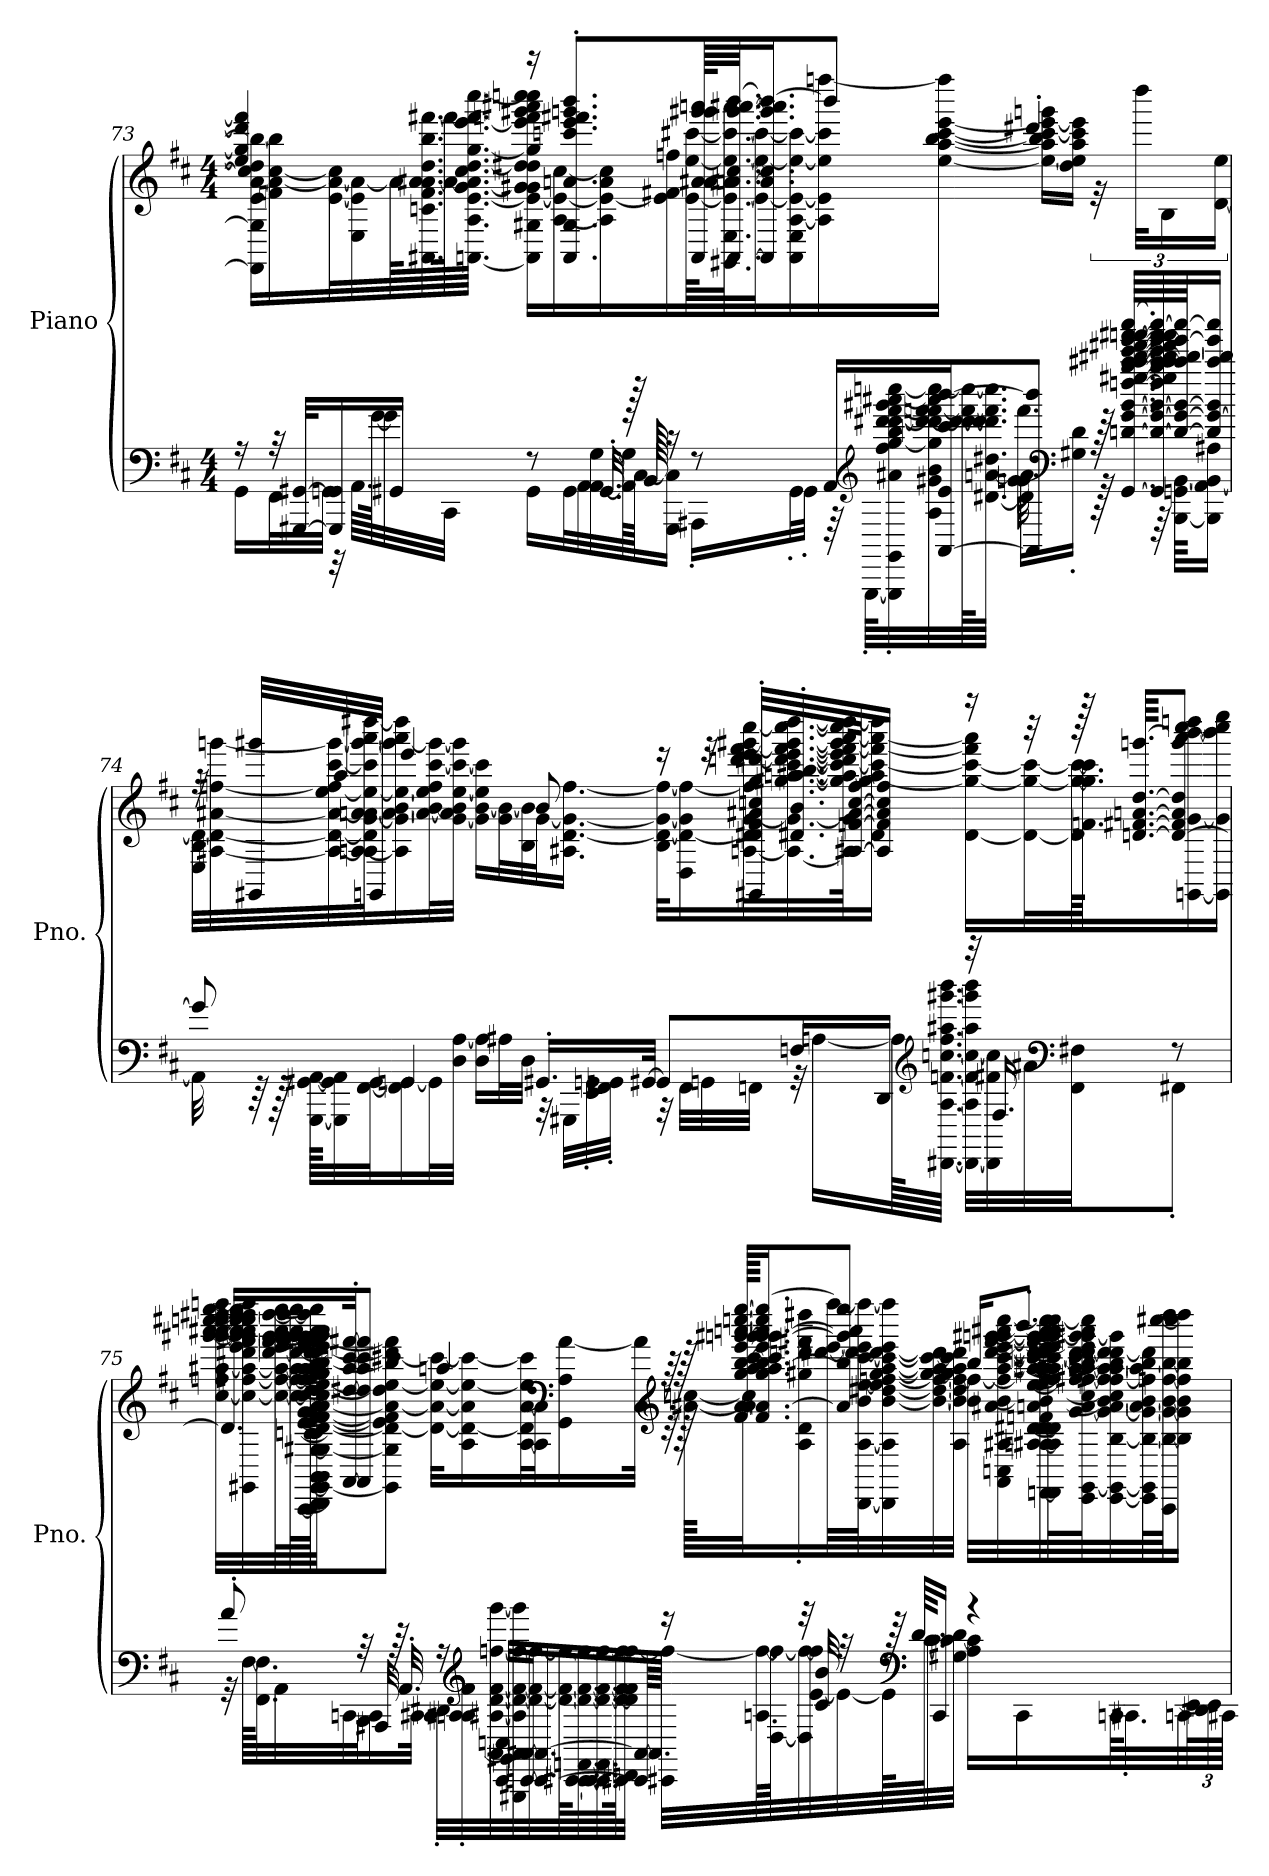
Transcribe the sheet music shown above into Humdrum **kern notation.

**kern	**kern
*part1	*part1
*staff2	*staff1
*I"Piano	*
*I'Pno.	*
!!LO:PB:g=z
*clefF4	*clefG2
*k[f#c#]	*k[f#c#]
*M4/4	*M4/4
=73	=73
*^	*^
16r	16GG\LL	4ee/] 4gg/] 4ddd/] 4fff/]	16FF#\] 16G\] 16e\ [16a\ 16cc#\] 16dd\ 16bb\_LL
32r	32FF#\L	.	16fn\ 16a\_ [16cc#\ 16bb\]
[32GGG#X/ [32GG#X/KLL	32GGn\JJJ	.	.
16GGG#/] 16GG#/]	32r	.	[32e\ 32a\_ 32cc#\]L
.	64.AA\LLLL	.	32E\ 32e\] 32a\_
.	[128g\JK	.	.
16GG#X/JJ	32g\]	.	128a\KL]
.	.	.	64.AA#X\ 64.cn\ 64.f\ [64.a\ 64.a#X\ 64.dd\ 64.bb\ [64.fff#X\
.	32CC#\JJJ	.	128a\_ 128fff#\_K
.	.	.	[64.AAn\ 64.A\ [64.e\ [64.g\ 64.a\] 64.cc#\ [64.dd\ [64.gg\ [64.eee\ 64.fff#\] [64.cccc#\JJJJ
8r	16GG#\LL	16r	16AA\] 16G#X\ 16e\_ 16g\] 16g#X\ 16dd\] 16dd#X\ 16gg\] 16eee\] 16fffn\ 16ggg#X\ 16aaa#X\ 16ccccn\ 16cccc#\]LL
.	32GG#\L	8.AA/' 8.G#/' 8.an/' 8.cccn/' 8.eee/' 8.fff#X/' 8.gggn/' 8.bbb/'L	[16A\ 16e\_ [16cc#\
.	32AA\	.	.
32.GG#'/	[32.AA\ [32.G\	.	16A\] 16e\_ 16a\ 16cc#\]
128r	128AA\] 128G\]LL	.	.
128BB/	[128C#\JJJ	.	.
16r	16GGG#\ 16C#\]JJ	.	16e\] 16f#X\ 16ffn\
8r	16AAA#X'\LL	128AA/ 128a/ 128a#X/ 128ggg/ 128ggg#X/ 128aaan/KLLL	[128e\ [128ee\ [128ccc#X\KLL
.	.	[64.AA/ [64.an/ [64.cc#/ [64.ggg#/ [64.aaa/ [64.bbb/JJ	64.GG#X\ 64.E\ 64.e\_ 64.a#X\ 64.ee\_ 64.ccc#\_ 64.aaa#X\J
.	.	16.AA/] 16.a/] 16.cc#/] 16.ggg#/] 16.aaa/] 16.bbb/_J	32e\_ 32ee\_ 32ccc#\_J
.	32GG#'\L	.	16AA\ 16E\ [16A\ 16e\_ 16ee\_ 16ccc#\_
.	32GG#'\JJJ	.	.
16AA/LL	64r	8bbb/J]	16A\] 16e\] 16ee\] 16ccc#\] [16ffffn\
*clefG2	*	*	*
.	[64GGG#'\KLLL	.	.
.	32GGG#\]' 32GG#\' 32a#X\' 32ff#\' [32gg\' 32bb\' [32ddd\' [32ddd#X\' [32fff#\' 32ggg#X\' [32aaa#X\' [32ccccn\'	.	.
[16AA/ 16e/ 16cccn/ [16bbb/J	32A\ 32g#X\ 32b\ 32gg\] 32ddd\_ 32ddd#\_ 32fffn\ 32fff#\_ 32aaa#\] 32cccc\_	.	[16ee\ [16aa\ [16bb\ [16ccc#\ [16eee\ 16ffff\]JJ
.	128ddd\_ 128ddd#\_ 128fff#\_ 128cccc\_KL	.	.
.	[64.d#X\ [64.an\ 64.dd#X\ 64.ddd\] 64.ddd#\] 64.fff#\] 64.cccc\]JJJJ	.	.
8AA/] 8bbb/]J	16d#\] 16gn\ 16a\]LL	4ddd#X'/	16ee\_ 16aa\] 16bb\] 16ccc#\_ 16eee\_ 16gggn\LL
*clefF4	*	*	*
.	16G#X\' 16d#\'JJ	.	16dd#\ 16ee\] 16aa\ 16ccc#\] 16eee\]JJ
128r	128r	.	48r
[64.GG#/ [64.dn/ [64.g/ [64.b/ [64.ffn/ [64.gg#X/ [64.bb/ [64.ccc/ [64.ccc#X/ [64.ddd#X/ [64.eee/ [64.fff#X/ [64.ggg#/ [64.aaan/ [64.aaa#X/ [64.cccc/LLLL	64.BB\ 64.a\	.	.
.	.	.	48dddd\KLL
64GG#/] 64d/_ 64g/_ 64b/_ 64ff/] 64gg#/] 64bb/] 64ccc/] 64ccc#/_ 64ddd#/_ 64eee/] 64fff#/] 64ggg#/_ 64aaa/] 64aaa#/] 64cccc/_	64r	.	.
.	.	.	24B\
64d/_ 64g/_ 64b/_ 64ccc#/_ 64ddd#/_ 64ggg#/_ 64cccc/_JJ	[64BBB\ 64GGn\ [64BB\KKLL	.	.
16d/] 16g/_ 16b/] 16ccc#/] 16ddd#/] 16ggg#/] 16cccc/]JJ	16BBB\] [16AA\ 16BB\] 16A#X\JJ	.	.
.	.	.	[24d\ 24ee\JJ
!!LO:LB:g=z	!!
=74	=74	=74	=74
8g/]	32AA\]	32r	32E\ 32B\ 32d\_LLL
.	64r	32GG#X/ 32ggg#X/LLL	[32A#X\ 32d\_ [32a#X\ [32ffn\ [32gggn\
.	128r	.	.
.	[128GGG\ [128GG#X\ [128AA\KKLLL	.	.
.	32GGG\] 32GG#\] 32AA\]	32aa/	32A#\_ 32d\_ 32a#\_ [32ee\ 32ff\] [32ccc#\ 32ggg\_
.	[32FF#\ [32GG#\J	32GGn/JJJ	[32An\ 32A#\] 32d\] [32g\ [32an\ 32a#\] 32ee\_ 32ccc#\] 32ggg\_ [32aaa\ [32dddd#X\J
4GGn/	16FF#\] 16GG#\_	4eee/	16A\] 16g\] 16a\_ [16b\ 16ee\_ 16ggg\_ 16aaa\] 16dddd#\]
.	32GG#\L]	.	32a\_ 32b\_ 32ee\] 32ff\ [32ccc#\ 32ggg\_L
.	32D\ [32A\JJJ	.	[32g\ 32a\] 32b\] [32ee\ 32ccc#\_ 32ggg\]JJJ
.	16D\ 16A\]LL	.	16g\] [16b\ 16ee\] 16ccc#\]LL
.	32A#X\L	.	32g\ 32b\_L
.	32D\JJJ	.	32B\ 32b\]
16.GG#X'/LL	32r	8b/	[32g\J
.	32GGG#X\LLL	.	16.A#X\ [16.d\ 16.g\_ [16.ff\JJ
.	32EE\' 32GGn\'	.	.
[32GG#X/JJk	32FF#\' 32GGn\'JJJ	.	.
8GG#/L]	32r	16r	32B\ 32d\_ 32g\_ 32ff\_KLL
.	32FF#\LLL	.	16D\ 16d\_ 16g\] 16ff\_
.	32GGn\	32r	.
.	32FFn\JJJ	32GG#X/' 32d#X/' 32f#/' 32a#X/' 32ccn/' 32gg/' 32ddd#X/'LLL	[32An\ 32d\] [32g\ 32ff\] [32dddn\ [32eee\ [32fff#\ [32ggg#X\ [32cccc#\L
16Fn/L	32r	32.d#X/' 32.b/' 32.aa#X/' 32.bb/'	32.A\_ 32.g\_ [32.gg#X\ [32.aan\ [32.ccc#\ 32.ddd\_ 32.eee\_ 32.fff#\_ 32.ggg#\_ 32.cccc#\_ [32.dddd#\
.	[16An\LL	.	.
.	.	[64A#X/ [64fn/ [64a#/ [64cc/ [64ff/JK	64A\] 64g\] 64gg#\_ 64aa\_ 64ccc#\_ 64ddd\] 64eee\] 64fff#\_ 64ggg#\] [64aaa\ 64cccc#\] 64dddd#\_JK
16DD/JJ	.	16A#/] 16f/] 16a#/] 16cc/] 16ff/]JJ	16d#\ 16gg#\_ 16aa\] 16ccc#\_ 16fff#\_ 16aaa\_ 16dddd#\]JJ
.	128A\KLL]	.	.
*clefG2	*	*	*
.	[64.DD#X\ [64.A\ [64.fn\ [64.ccn\ 64.ff#\ [64.aa#X\ [64.ggg#X\ [64.bbb\JJJJ	.	.
32r	32DD#\_ 32A\] 32f\] 32cc\_ 32aa#\] 32ggg#\] 32bbb\]LLL	16r	[16d#\ 16gg#\_ 16ccc#\_ 16fff#\] 16aaa\]LL
16.F/	32DD#\] 32f#X\ 32cc\]	.	.
.	32a#X\	32r	32d#\_ 32gg#\_ 32ccc#\_L
*clefF4	*	*	*
.	32FF\ 32F#X\JJ	128r	128d#\] 128gg#\_ 128ccc#\_KL
.	.	[64.dn/ [64.f#X/ [64.an/ [64.dd/ [64.gggn/KKKL	64.fn\ 64.gg#\] 64.ccc#\]JJ
8r	8FF#X'\J	8d/_ 8f#/] 8a/] 8dd/] 8ggg/]J	[16GGn\ [16g\ 16aaa\ [16bbb\ [16cccc#\ 16ddddn\
.	.	.	16GG\] 16g\] 16bbb\] 16cccc#\] 16eeee\JJ
!!LO:LB:g=z	!!
=75	=75	=75	=75
8a'/	32r	16.d/LL]	[32cc#\ 32ffn\ [32aa#X\ [32ggg\ [32ggg#X\ [32aaa\ [32aaa#X\ [32ccccn\ [32cccc#X\ [32dddd#X\ [32eeee\ [32ffffn\LLL
.	[128F#\KLLLL	.	32GG#X\ 32cc#\_ [32ff#X\ 32aa#\_ [32ddd#X\ [32eee\ [32fff#\ 32ggg#\_ 32ggg\_ 32aaa\] 32aaa#\_ 32cccc\] 32cccc#\] 32ddddn\ 32dddd#\_ 32eeee\_ 32ffff\]
.	64.FF#\ 64.F#\]J	.	.
.	32AA\	.	64cc#\_ 64ff#\_ 64aa#\_ 64ddd#\_ 64eee\] 64fff#\_ 64ggg\_ 64ggg#\_ 64aaa#\_ 64dddd#\_ 64eeee\_L
.	.	.	128cc#\_ 128ff#\_ 128aa#\_ 128ddd#\] 128fff#\_ 128ggg\_ 128ggg#\_ 128aaa#\_ 128dddd#\_ 128eeee\_L
.	.	.	[128CC#\ [128DD\ [128GG#\ [128BB\ [128G#X\ [128cn\ [128e\ [128f#\ [128g\ [128a\ 128cc#\_ [128dd\ 128ff#\_ [128gg\ 128aa#\_ [128bb\ [128ddd#\ [128eee\ [128fffn\ 128fff#\] 128ggg\_ 128ggg#\_ 128aaa#\_ 128dddd#\] 128eeee\]JJ
.	32CCn\	[32AA/' [32dd#X/' [32aan/' [32cccn/' [32fff#X/'JK	32CC#\] 32DD\] 32GG#\_ 32BB\] 32G#\_ 32c\] [32d\ 32e\_ 32f#\_ 32g\] 32a\_ 32cc#\] 32dd\_ [32ee\ 32ff#\] 32gg\] 32aa#\] 32bb\_ 32ddd#\_ 32eee\] 32fff\_ 32ggg\] 32ggg#\] 32aaa#\]JJ
32r	32BBB\J	8AA/] 8dd#/] 8aa/] 8ccc/] 8fff#/]J	8GG#\] 8G#\] 8d\_ 8e\] 8f#\] 8a\_ 8dd\] 8ee\_ 8bb\] [8ccc#X\ 8ddd#\] 8fff\]J
32AAA#X/	16CC\	.	.
64r	.	.	.
32.AA'/	.	.	.
.	32CC\JJk	.	.
16r	32CC#X\' 32DD#X\'LLL	4aan/	32d\_ 32a\_ 32ee\_ 32ccc#\_KLL
.	32CCn\' 32CC#X\' 32AA\'	.	16A\ 16d\_ 16a\] 16ee\_ 16ccc#\_
*clefG2	*	*	*
32CC#/ 32Cn/LLL	[32AA\ [32A#X\ [32d\ [32f#\ [32ffn\ [32ggg\	.	.
[32CCn/ [32AA#X/J	32GGG#X\ 32GG#X\ 32AA\] 32A#\] 32d\_ 32f#\_ 32ff\_ 32ggg\]	.	[32A\ 32d\] [32a\ 32ee\] 32ccc#\]L
16.CC/_ 16.AA#/_	32d\_ 32f#\_ 32ff\_	.	32A\] 32a\]J
*	*	*clefF4	*
.	128d\_ 128f#\_ 128ff\_KL	.	16GG#\ 16A\ [16a\
.	[64.CC\ [64.CC#X\ [64.FFn\ 64.d\_ 64.f#\_ 64.ff\_	.	.
.	64.CC\] 64.CC#\] 64.FF\] 64.d\_ 64.f#\_ 64.ff\_	.	.
.	128CC#X\ 128d\_ 128f#\_ 128ff\_JK	.	.
128CC/] 128AA#/_KLL	32DDn\ 32d\] 32f#\] 32ff\_JJJ	.	32C#\ 32a\]JJk
64.AA#/JJJJ]	.	.	.
16r	32CC#X\ 32ff\_LLL	64r	64r
.	.	128r	128r
*	*	*clefG2	*
.	.	[128f#/ [128a/ [128gg/ [128aa/ [128bb/ [128ccc#/ [128eee/ [128gggn/ [128ggg#X/ [128aaan/ [128ccccn/ [128eeee/KKKLL	[128a#X\ [128ccn\KKLLL
.	64.An\ 64.ff\_L	16.f#/] 16.a/_ 16.gg/] 16.aa/] 16.bb/_ 16.ccc#/] 16.eee/] 16.ggg/_ 16.ggg#/] 16.aaa/_ 16.cccc/] 16.eeee/_J	32a#\] 32cc\]J
.	[128D\ 128ff\_JK	.	.
32r	32D\] 32ff\_	.	16A\' 16d\' 16gg#X\' 16dddn\' 16fff#X\' 16dddd#X\'
32c#/ 32b/	[32e\ 32ff\]	.	.
32r	32e\_	8a/] 8bb/] 8ggg/] 8aaa/] 8eeee/]J	[64ddd#X\ [64eee\ [64ffff\LL
.	.	.	[64DD\ [64A\ 64b\ [64ee\ [64ccc#\ 64ddd#\_ 64eee\_ 64ffff\_J
128r	128e\KL]	.	32DD\] 32A\] [32b\ [32dd#X\ 32ee\] [32ffn\ [32gg#\ [32aa\ 32ccc#\_ 32ddd#\_ 32eee\] 32ffff\]
*clefF4	*	*	*
64.d/KKLL	[64.c#\J	.	.
16CC#/JJ	32c#\]	.	32b\_ 32dd#\_ 32ff\_ 32gg#\_ 32aa\_ 32ccc#\_ 32ddd#\_
.	32G#X\ [32c#\ 32d\JJJ	.	32A\ 32b\] 32dd#\] 32ff\_ 32gg#\] 32aa\] 32ccc#\] 32ddd#\]JJJ
4r	16A\ 16c#\]LL	16bb/KL	32b\ 32ff\_LLL
.	.	.	32AA\ 32Cn\ 32A#X\ 32a#X\ [32b\ 32ff\_ [32aa\ [32ccc#\ [32ddd#\ [32eee\ [32fff#\ [32gggn\ [32ggg#X\ [32aaa#X\ [32cccc\
.	16CC#\	8.bbb'/J	[32FFn\ 32An\ [32A#X\ [32d\ [32d#X\ 32fn\ 32an\ 32b\] [32ee\ 32ff\_ 32aa\_ [32aa#X\ 32ccc#\_ [32dddn\ 32ddd#\] 32eee\_ 32fff#\] 32ggg\_ 32ggg#\_ 32aaa#\_ 32cccc\_
.	.	.	64FF\] 64A#\] 64d\] 64d#\] 64ee\] 64ff\] 64aa\_ 64aa#\] 64ccc#\_ 64ddd\] 64eee\_ 64ggg\_ 64ggg#\] 64aaa#\_ 64cccc\_L
.	.	.	64EE\ [64GG#\ [64g\ [64a\ [64cc\ [64ff\ 64ff#X\ 64aa\] [64aa#X\ [64bb\ 64ccc#\] [64dddn\ 64ddd#X\ 64eee\] 64ggg\] [64ggg#X\ 64aaa#\] 64cccc\]J
.	64CCn\KL	.	[32EE\ 32GG#\_ [32B\ 32g\_ 32a\_ [32b\ 32cc\] 32ff\] [32ff#X\ [32aan\ 32aa#\] 32bb\_ 32ddd\] [32ddd#X\ 32ggg#\]
.	32.CC#X'\	.	.
.	.	.	64EE\] 64GG#\] 64B\_ 64g\_ 64a\] 64b\_ 64ff#\] 64aa\] 64bb\_ 64ddd#\]L
.	.	.	64CC#\ 64B\_ 64g\_ 64b\_ [64ffn\ 64bb\_ [64cccc#X\ [64dddd#\JJ
.	32CCn\	.	16B\] 16g\] 16b\] 16ff\] 16bb\] 16cccc#\] 16dddd#\]JJ
*	*Xbrackettup	*	*
.	[96EE\L	.	.
.	96DD#X\ 96EE\]	.	.
.	96CC#X\JJJJ	.	.
*v	*v	*	*
*	*v	*v
=	=
*-	*-
